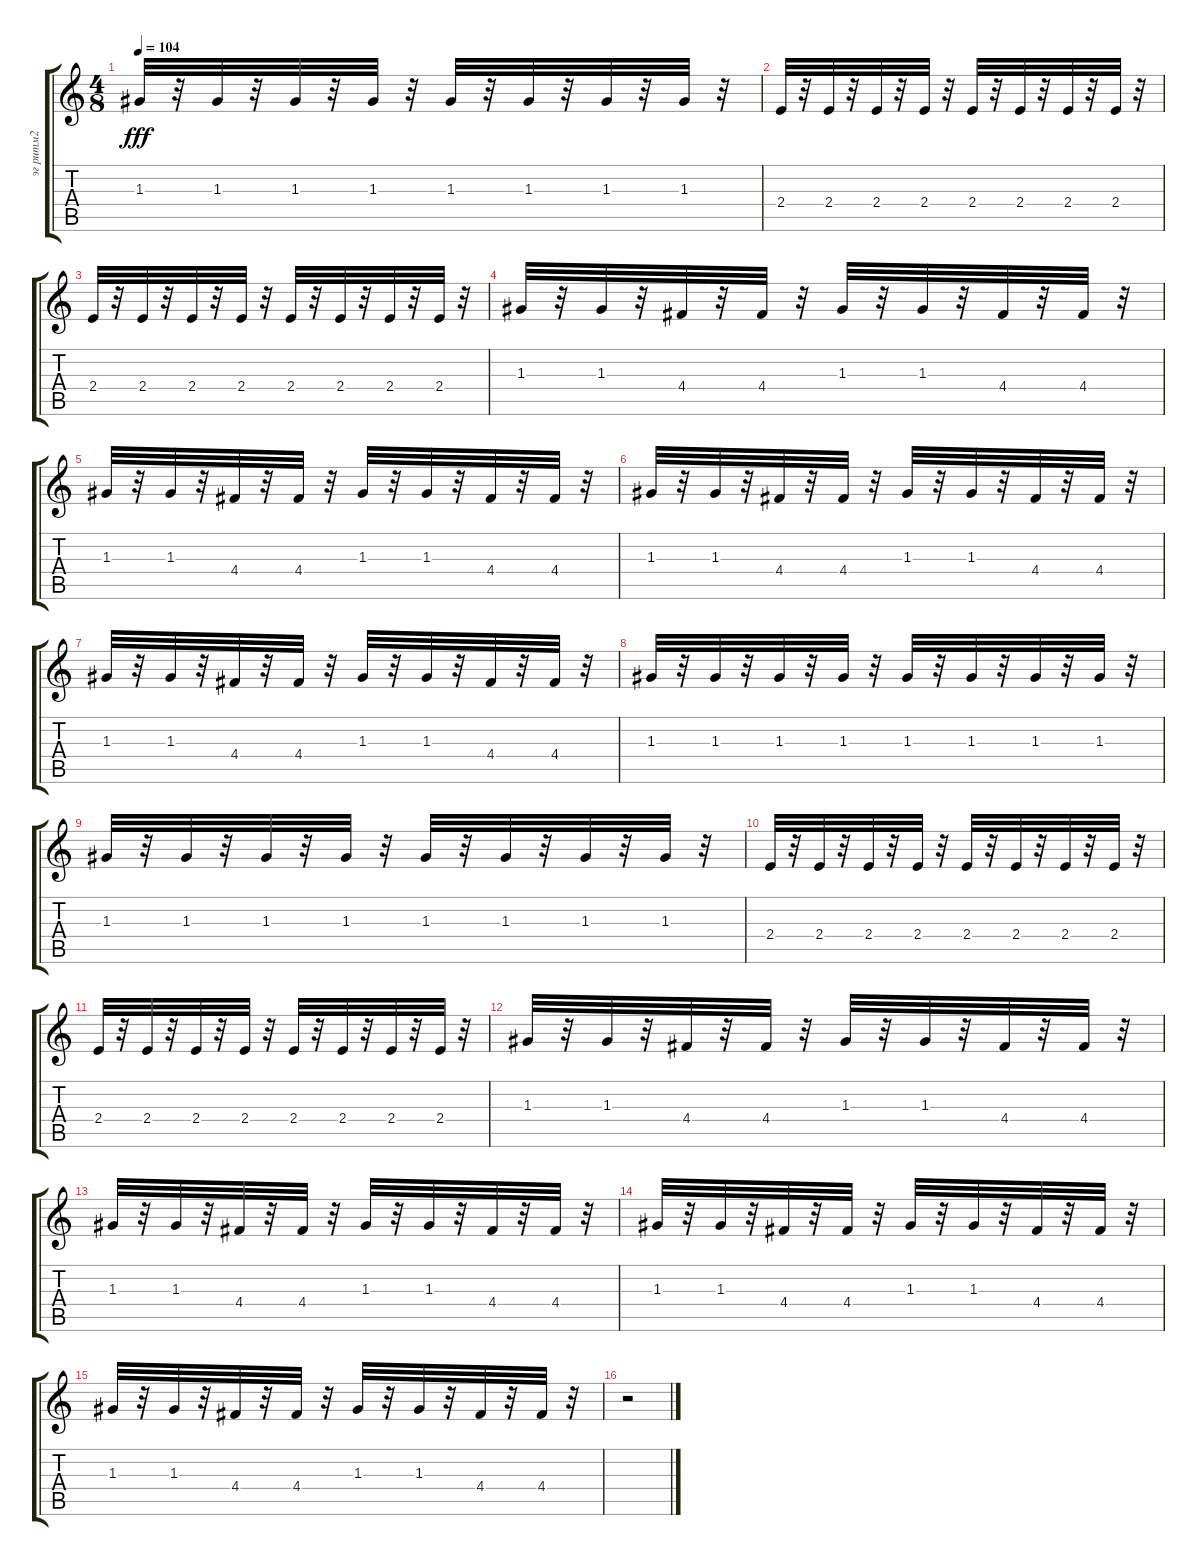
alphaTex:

\track ("эг ритм2" "эг ритм2") {instrument distortionguitar}
\staff {score tabs}
\tuning (E4 B3 G3 D3 A2 E2) {hide}
\ts (4 8)
\tempo 104
\clef g2
\ks c
1.3.32{dy fff} r.32 1.3.32 r.32 1.3.32 r.32 1.3.32 r.32 1.3.32 r.32 1.3.32 r.32 1.3.32 r.32 1.3.32 r.32 |
2.4.32 r.32 2.4.32 r.32 2.4.32 r.32 2.4.32 r.32 2.4.32 r.32 2.4.32 r.32 2.4.32 r.32 2.4.32 r.32 |
2.4.32 r.32 2.4.32 r.32 2.4.32 r.32 2.4.32 r.32 2.4.32 r.32 2.4.32 r.32 2.4.32 r.32 2.4.32 r.32 |
1.3.32 r.32 1.3.32 r.32 4.4.32 r.32 4.4.32 r.32 1.3.32 r.32 1.3.32 r.32 4.4.32 r.32 4.4.32 r.32 |
1.3.32 r.32 1.3.32 r.32 4.4.32 r.32 4.4.32 r.32 1.3.32 r.32 1.3.32 r.32 4.4.32 r.32 4.4.32 r.32 |
1.3.32 r.32 1.3.32 r.32 4.4.32 r.32 4.4.32 r.32 1.3.32 r.32 1.3.32 r.32 4.4.32 r.32 4.4.32 r.32 |
1.3.32 r.32 1.3.32 r.32 4.4.32 r.32 4.4.32 r.32 1.3.32 r.32 1.3.32 r.32 4.4.32 r.32 4.4.32 r.32 |
1.3.32 r.32 1.3.32 r.32 1.3.32 r.32 1.3.32 r.32 1.3.32 r.32 1.3.32 r.32 1.3.32 r.32 1.3.32 r.32 |
1.3.32 r.32 1.3.32 r.32 1.3.32 r.32 1.3.32 r.32 1.3.32 r.32 1.3.32 r.32 1.3.32 r.32 1.3.32 r.32 |
2.4.32 r.32 2.4.32 r.32 2.4.32 r.32 2.4.32 r.32 2.4.32 r.32 2.4.32 r.32 2.4.32 r.32 2.4.32 r.32 |
2.4.32 r.32 2.4.32 r.32 2.4.32 r.32 2.4.32 r.32 2.4.32 r.32 2.4.32 r.32 2.4.32 r.32 2.4.32 r.32 |
1.3.32 r.32 1.3.32 r.32 4.4.32 r.32 4.4.32 r.32 1.3.32 r.32 1.3.32 r.32 4.4.32 r.32 4.4.32 r.32 |
1.3.32 r.32 1.3.32 r.32 4.4.32 r.32 4.4.32 r.32 1.3.32 r.32 1.3.32 r.32 4.4.32 r.32 4.4.32 r.32 |
1.3.32 r.32 1.3.32 r.32 4.4.32 r.32 4.4.32 r.32 1.3.32 r.32 1.3.32 r.32 4.4.32 r.32 4.4.32 r.32 |
1.3.32 r.32 1.3.32 r.32 4.4.32 r.32 4.4.32 r.32 1.3.32 r.32 1.3.32 r.32 4.4.32 r.32 4.4.32 r.32 |
r.2
